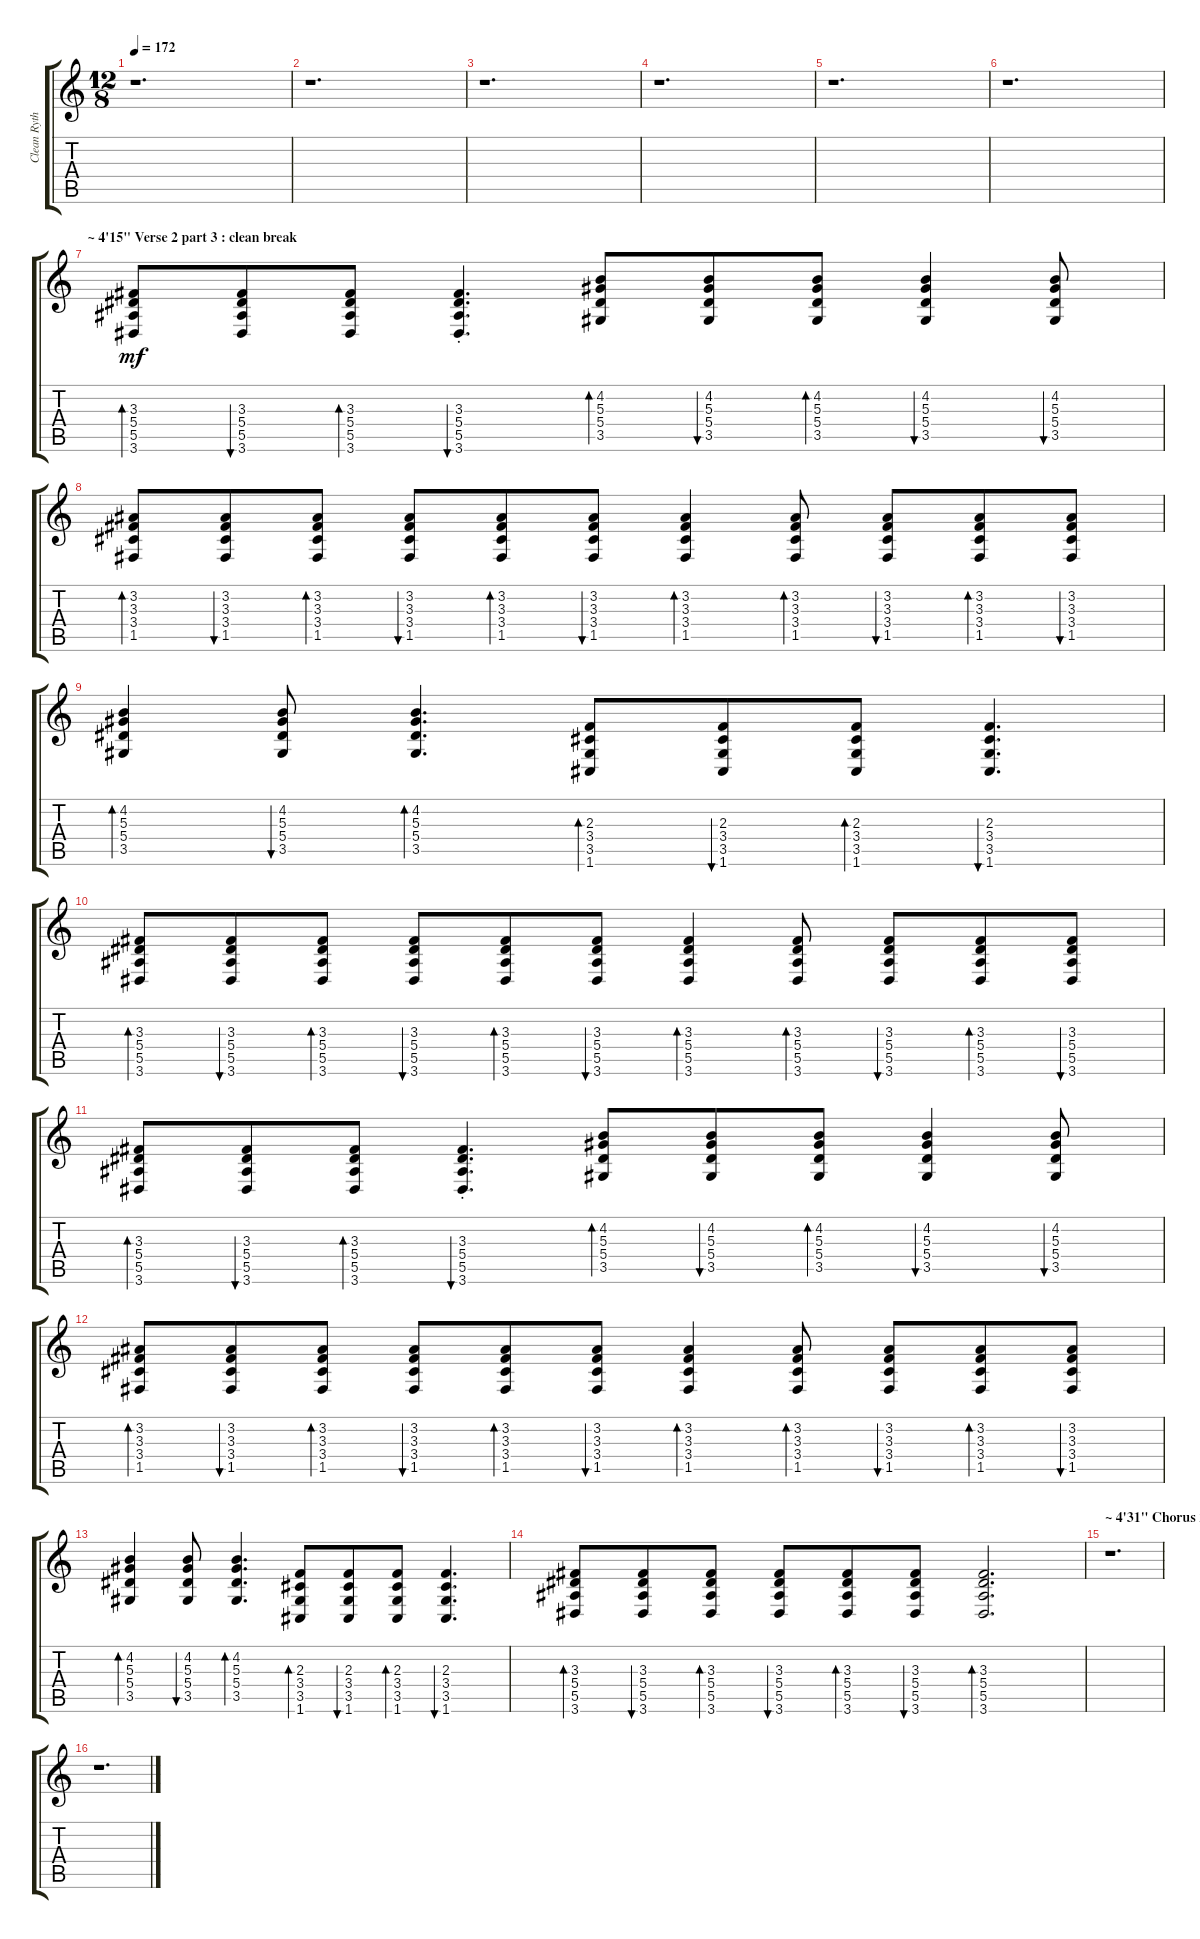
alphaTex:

\track ("Clean Rythm/Lead - Alex Kautz" "Clean Ryth") {instrument electricguitarjazz}
\staff {score tabs}
\tuning (C4 G3 Eb3 Bb2 F2 C2) {hide}
\ts (12 8)
\tempo 172
\clef g2
\ks c
r.1{d dy mf} |
r.1{d} |
r.1{d} |
r.1{d} |
r.1{d} |
r.1{d} |
\section ("" "~ 4'15\" Verse 2 part 3 : clean break")
(3.3 5.4 5.5 3.6).8{bd 120} (3.3 5.4 5.5 3.6).8{bu 120} (3.3 5.4 5.5 3.6).8{bd 120} (3.3{st} 5.4 5.5 3.6).4{d bu 120} (4.2 5.3 5.4 3.5).8{bd 120} (4.2 5.3 5.4 3.5).8{bu 120} (4.2 5.3 5.4 3.5).8{bd 120} (4.2 5.3 5.4 3.5).4{bu 120} (4.2 5.3 5.4 3.5).8{bu 120} |
(3.2 3.3 3.4 1.5).8{bd 240} (3.2 3.3 3.4 1.5).8{bu 240} (3.2 3.3 3.4 1.5).8{bd 240} (3.2 3.3 3.4 1.5).8{bu 240} (3.2 3.3 3.4 1.5).8{bd 240} (3.2 3.3 3.4 1.5).8{bu 240} (3.2 3.3 3.4 1.5).4{bd 120} (3.2 3.3 3.4 1.5).8{bd 240} (3.2 3.3 3.4 1.5).8{bu 240} (3.2 3.3 3.4 1.5).8{bd 240} (3.2 3.3 3.4 1.5).8{bu 120} |
(4.2 5.3 5.4 3.5).4{bd 240} (4.2 5.3 5.4 3.5).8{bu 240} (4.2 5.3 5.4 3.5).4{d bd 240} (2.3 3.4 3.5 1.6).8{bd 240} (2.3 3.4 3.5 1.6).8{bu 240} (2.3 3.4 3.5 1.6).8{bd 240} (2.3 3.4 3.5 1.6).4{d bu 240} |
(3.3 5.4 5.5 3.6).8{bd 240} (3.3 5.4 5.5 3.6).8{bu 240} (3.3 5.4 5.5 3.6).8{bd 240} (3.3 5.4 5.5 3.6).8{bu 240} (3.3 5.4 5.5 3.6).8{bd 240} (3.3 5.4 5.5 3.6).8{bu 240} (3.3 5.4 5.5 3.6).4{bd 240} (3.3 5.4 5.5 3.6).8{bd 240} (3.3 5.4 5.5 3.6).8{bu 240} (3.3 5.4 5.5 3.6).8{bd 240} (3.3 5.4 5.5 3.6).8{bu 240} |
(3.3 5.4 5.5 3.6).8{bd 120} (3.3 5.4 5.5 3.6).8{bu 120} (3.3 5.4 5.5 3.6).8{bd 120} (3.3{st} 5.4 5.5 3.6).4{d bu 120} (4.2 5.3 5.4 3.5).8{bd 120} (4.2 5.3 5.4 3.5).8{bu 120} (4.2 5.3 5.4 3.5).8{bd 120} (4.2 5.3 5.4 3.5).4{bu 120} (4.2 5.3 5.4 3.5).8{bu 120} |
(3.2 3.3 3.4 1.5).8{bd 240} (3.2 3.3 3.4 1.5).8{bu 240} (3.2 3.3 3.4 1.5).8{bd 240} (3.2 3.3 3.4 1.5).8{bu 240} (3.2 3.3 3.4 1.5).8{bd 240} (3.2 3.3 3.4 1.5).8{bu 240} (3.2 3.3 3.4 1.5).4{bd 120} (3.2 3.3 3.4 1.5).8{bd 240} (3.2 3.3 3.4 1.5).8{bu 240} (3.2 3.3 3.4 1.5).8{bd 240} (3.2 3.3 3.4 1.5).8{bu 120} |
(4.2 5.3 5.4 3.5).4{bd 240} (4.2 5.3 5.4 3.5).8{bu 240} (4.2 5.3 5.4 3.5).4{d bd 240} (2.3 3.4 3.5 1.6).8{bd 240} (2.3 3.4 3.5 1.6).8{bu 240} (2.3 3.4 3.5 1.6).8{bd 240} (2.3 3.4 3.5 1.6).4{d bu 240} |
(3.3 5.4 5.5 3.6).8{bd 240} (3.3 5.4 5.5 3.6).8{bu 240} (3.3 5.4 5.5 3.6).8{bd 240} (3.3 5.4 5.5 3.6).8{bu 240} (3.3 5.4 5.5 3.6).8{bd 240} (3.3 5.4 5.5 3.6).8{bu 240} (3.3 5.4 5.5 3.6).2{d bd 240} |
\section ("" "~ 4'31\" Chorus 2 part 1")
r.1{d} |
r.1{d}
